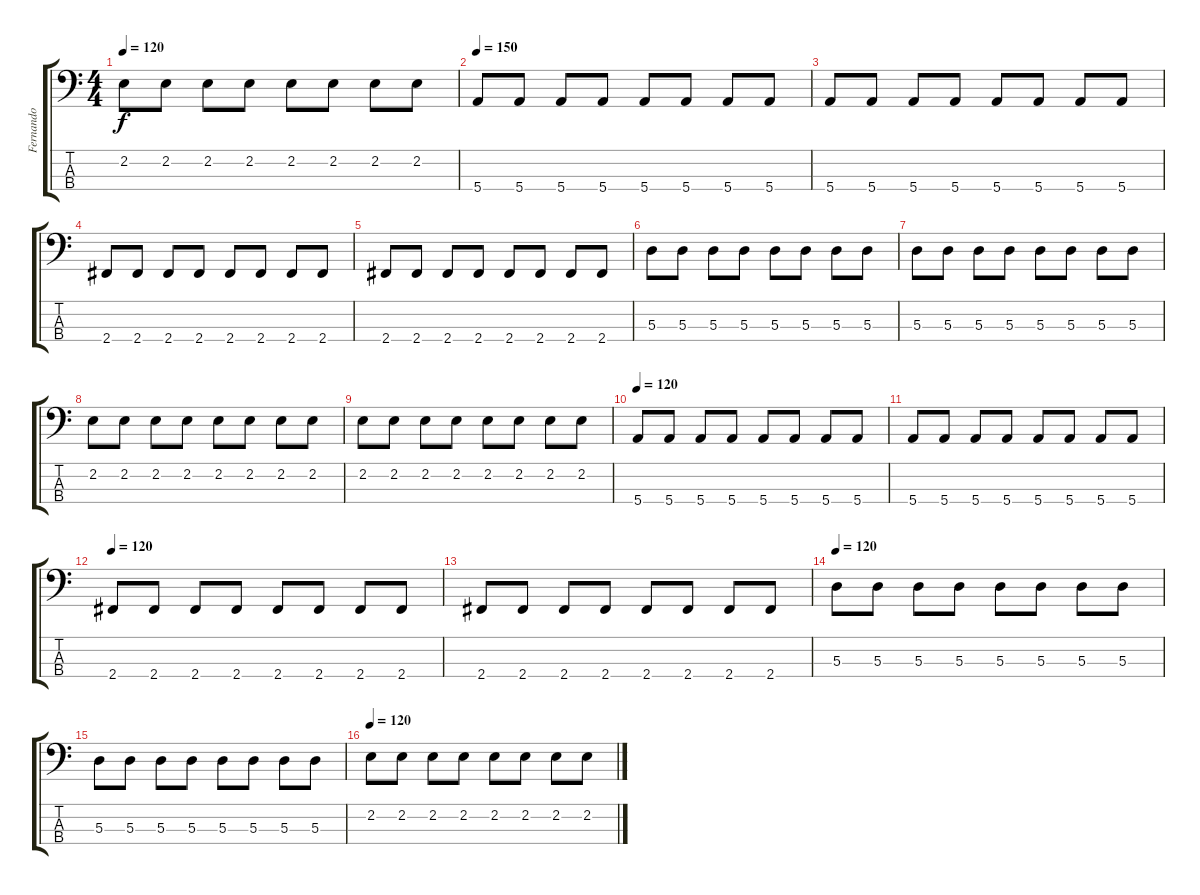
\track ("Fernando" "Fernando") {instrument electricbasspick}
\staff {score tabs}
\tuning (G2 D2 A1 E1) {hide}
\ts (4 4)
\tempo 120
\clef f4
\ks c
2.2.8{dy f} 2.2.8 2.2.8 2.2.8 2.2.8 2.2.8 2.2.8 2.2.8 |
\tempo 150
5.4.8 5.4.8 5.4.8 5.4.8 5.4.8 5.4.8 5.4.8 5.4.8 |
5.4.8 5.4.8 5.4.8 5.4.8 5.4.8 5.4.8 5.4.8 5.4.8 |
2.4.8 2.4.8 2.4.8 2.4.8 2.4.8 2.4.8 2.4.8 2.4.8 |
2.4.8 2.4.8 2.4.8 2.4.8 2.4.8 2.4.8 2.4.8 2.4.8 |
5.3.8 5.3.8 5.3.8 5.3.8 5.3.8 5.3.8 5.3.8 5.3.8 |
5.3.8 5.3.8 5.3.8 5.3.8 5.3.8 5.3.8 5.3.8 5.3.8 |
2.2.8 2.2.8 2.2.8 2.2.8 2.2.8 2.2.8 2.2.8 2.2.8 |
2.2.8 2.2.8 2.2.8 2.2.8 2.2.8 2.2.8 2.2.8 2.2.8 |
\tempo 120
5.4.8 5.4.8 5.4.8 5.4.8 5.4.8 5.4.8 5.4.8 5.4.8 |
5.4.8 5.4.8 5.4.8 5.4.8 5.4.8 5.4.8 5.4.8 5.4.8 |
\tempo 120
2.4.8 2.4.8 2.4.8 2.4.8 2.4.8 2.4.8 2.4.8 2.4.8 |
2.4.8 2.4.8 2.4.8 2.4.8 2.4.8 2.4.8 2.4.8 2.4.8 |
\tempo 120
5.3.8 5.3.8 5.3.8 5.3.8 5.3.8 5.3.8 5.3.8 5.3.8 |
5.3.8 5.3.8 5.3.8 5.3.8 5.3.8 5.3.8 5.3.8 5.3.8 |
\tempo 120
2.2.8 2.2.8 2.2.8 2.2.8 2.2.8 2.2.8 2.2.8 2.2.8
